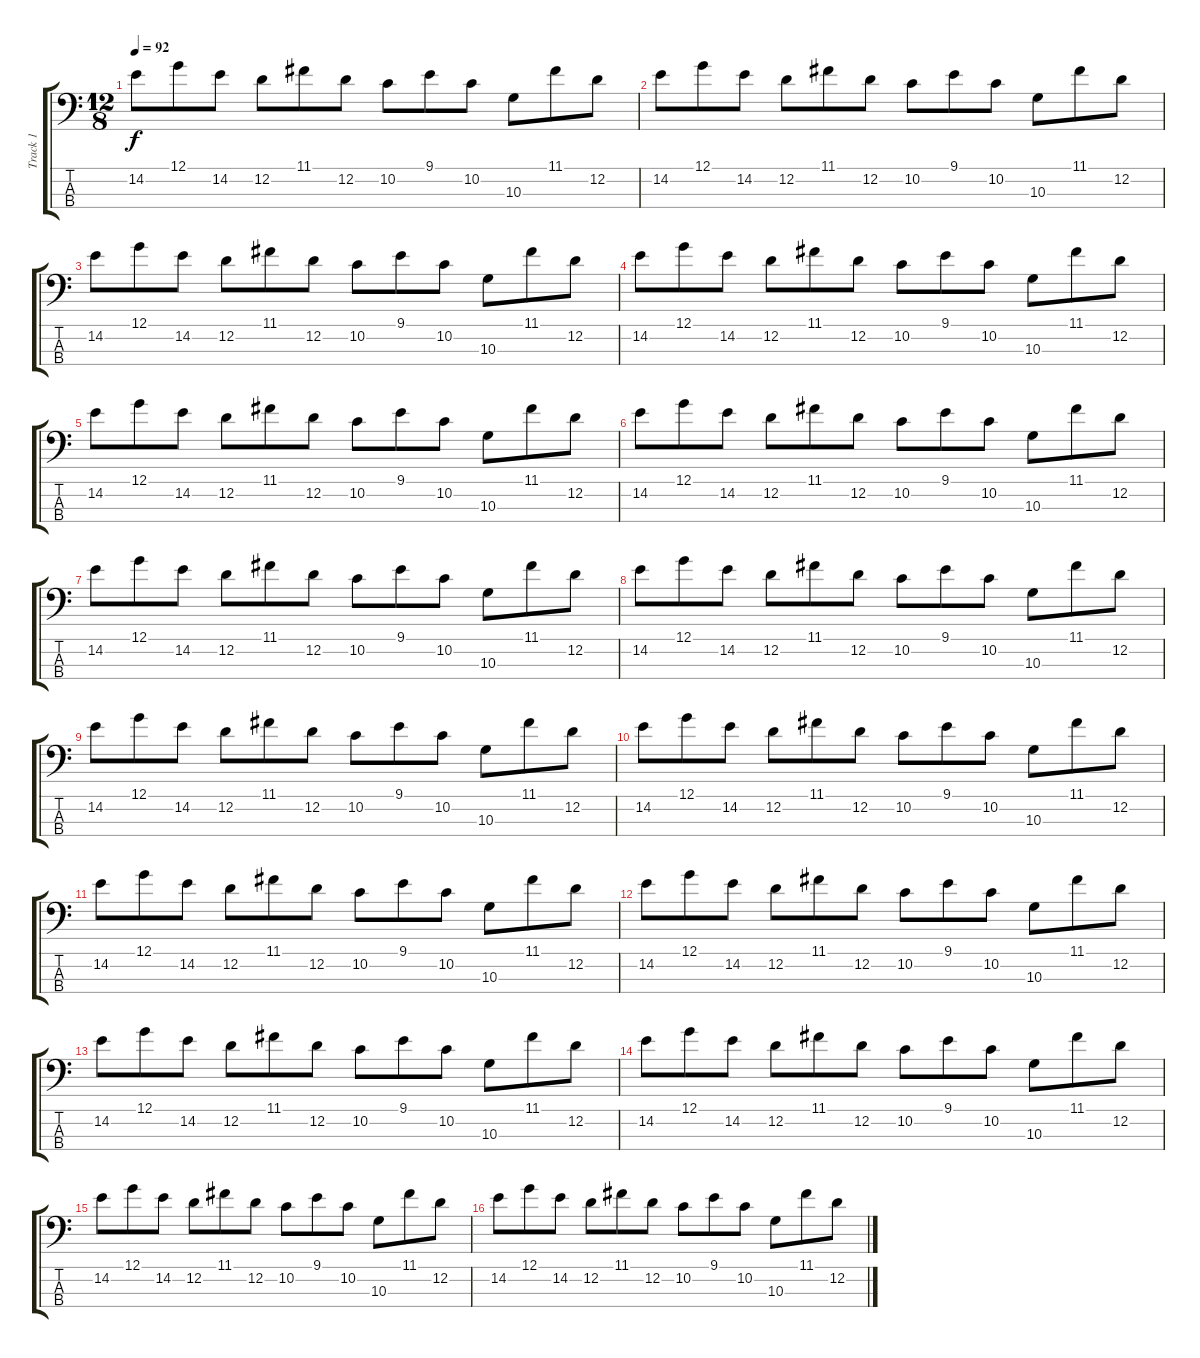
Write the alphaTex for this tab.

\track ("Track 1" "Track 1") {instrument electricbassfinger}
\staff {score tabs}
\tuning (G2 D2 A1 E1) {hide}
\ts (12 8)
\tempo 92
\clef f4
\ks c
14.2.8{dy f} 12.1.8 14.2.8 12.2.8 11.1.8 12.2.8 10.2.8 9.1.8 10.2.8 10.3.8 11.1.8 12.2.8 |
14.2.8 12.1.8 14.2.8 12.2.8 11.1.8 12.2.8 10.2.8 9.1.8 10.2.8 10.3.8 11.1.8 12.2.8 |
14.2.8 12.1.8 14.2.8 12.2.8 11.1.8 12.2.8 10.2.8 9.1.8 10.2.8 10.3.8 11.1.8 12.2.8 |
14.2.8 12.1.8 14.2.8 12.2.8 11.1.8 12.2.8 10.2.8 9.1.8 10.2.8 10.3.8 11.1.8 12.2.8 |
14.2.8 12.1.8 14.2.8 12.2.8 11.1.8 12.2.8 10.2.8 9.1.8 10.2.8 10.3.8 11.1.8 12.2.8 |
14.2.8 12.1.8 14.2.8 12.2.8 11.1.8 12.2.8 10.2.8 9.1.8 10.2.8 10.3.8 11.1.8 12.2.8 |
14.2.8 12.1.8 14.2.8 12.2.8 11.1.8 12.2.8 10.2.8 9.1.8 10.2.8 10.3.8 11.1.8 12.2.8 |
14.2.8 12.1.8 14.2.8 12.2.8 11.1.8 12.2.8 10.2.8 9.1.8 10.2.8 10.3.8 11.1.8 12.2.8 |
14.2.8 12.1.8 14.2.8 12.2.8 11.1.8 12.2.8 10.2.8 9.1.8 10.2.8 10.3.8 11.1.8 12.2.8 |
14.2.8 12.1.8 14.2.8 12.2.8 11.1.8 12.2.8 10.2.8 9.1.8 10.2.8 10.3.8 11.1.8 12.2.8 |
14.2.8 12.1.8 14.2.8 12.2.8 11.1.8 12.2.8 10.2.8 9.1.8 10.2.8 10.3.8 11.1.8 12.2.8 |
14.2.8 12.1.8 14.2.8 12.2.8 11.1.8 12.2.8 10.2.8 9.1.8 10.2.8 10.3.8 11.1.8 12.2.8 |
14.2.8 12.1.8 14.2.8 12.2.8 11.1.8 12.2.8 10.2.8 9.1.8 10.2.8 10.3.8 11.1.8 12.2.8 |
14.2.8 12.1.8 14.2.8 12.2.8 11.1.8 12.2.8 10.2.8 9.1.8 10.2.8 10.3.8 11.1.8 12.2.8 |
14.2.8 12.1.8 14.2.8 12.2.8 11.1.8 12.2.8 10.2.8 9.1.8 10.2.8 10.3.8 11.1.8 12.2.8 |
14.2.8 12.1.8 14.2.8 12.2.8 11.1.8 12.2.8 10.2.8 9.1.8 10.2.8 10.3.8 11.1.8 12.2.8
